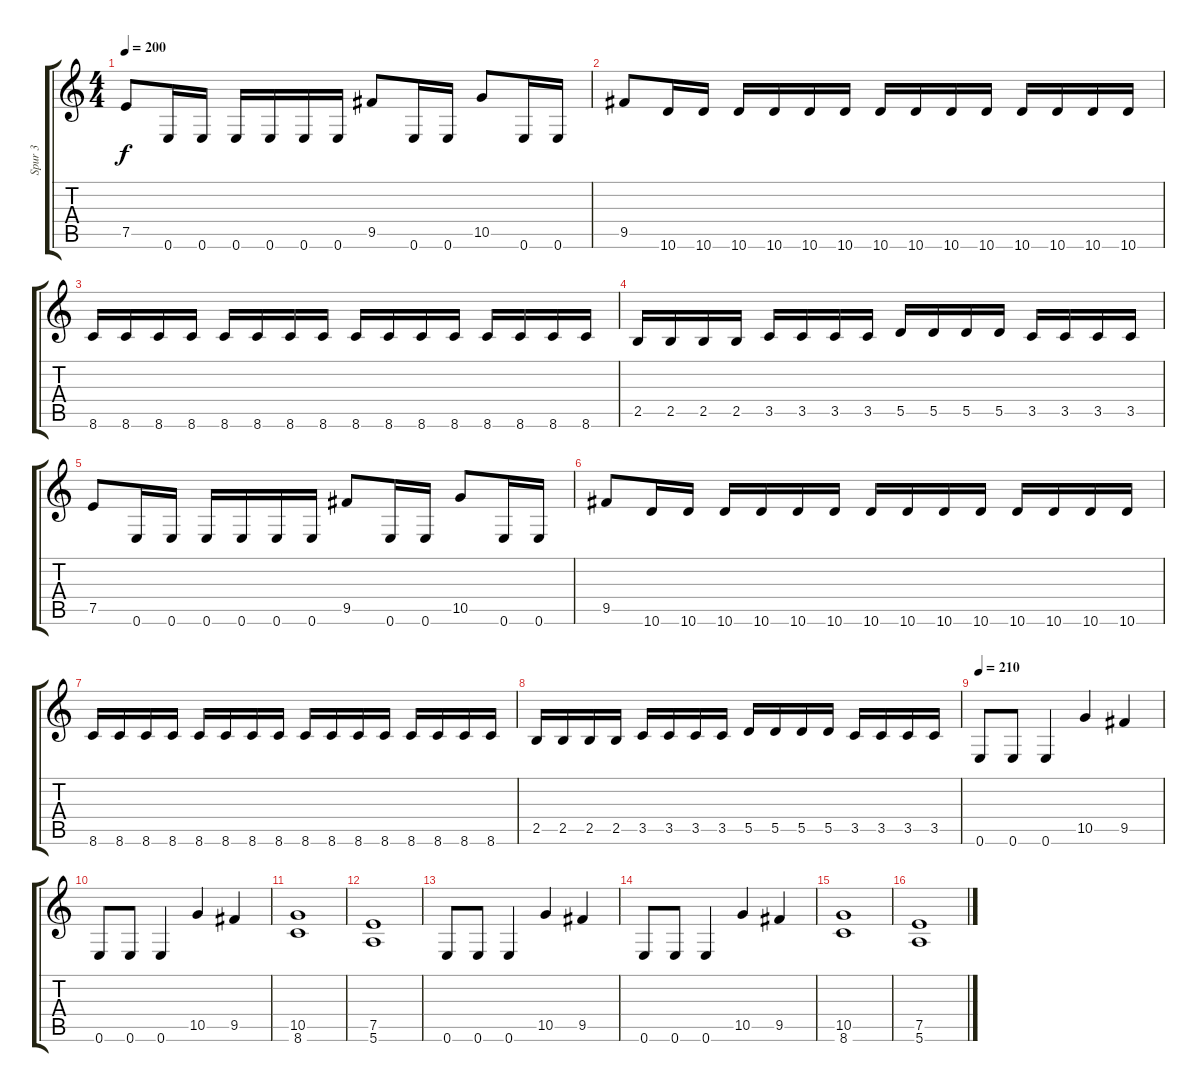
\track ("Spur 3" "Spur 3") {instrument distortionguitar}
\staff {score tabs}
\tuning (E4 B3 G3 D3 A2 E2) {hide}
\ts (4 4)
\tempo 200
\clef g2
\ks c
7.5.8{dy f} 0.6.16 0.6.16 0.6.16 0.6.16 0.6.16 0.6.16 9.5.8 0.6.16 0.6.16 10.5.8 0.6.16 0.6.16 |
9.5.8 10.6.16 10.6.16 10.6.16 10.6.16 10.6.16 10.6.16 10.6.16 10.6.16 10.6.16 10.6.16 10.6.16 10.6.16 10.6.16 10.6.16 |
8.6.16 8.6.16 8.6.16 8.6.16 8.6.16 8.6.16 8.6.16 8.6.16 8.6.16 8.6.16 8.6.16 8.6.16 8.6.16 8.6.16 8.6.16 8.6.16 |
2.5.16 2.5.16 2.5.16 2.5.16 3.5.16 3.5.16 3.5.16 3.5.16 5.5.16 5.5.16 5.5.16 5.5.16 3.5.16 3.5.16 3.5.16 3.5.16 |
7.5.8 0.6.16 0.6.16 0.6.16 0.6.16 0.6.16 0.6.16 9.5.8 0.6.16 0.6.16 10.5.8 0.6.16 0.6.16 |
9.5.8 10.6.16 10.6.16 10.6.16 10.6.16 10.6.16 10.6.16 10.6.16 10.6.16 10.6.16 10.6.16 10.6.16 10.6.16 10.6.16 10.6.16 |
8.6.16 8.6.16 8.6.16 8.6.16 8.6.16 8.6.16 8.6.16 8.6.16 8.6.16 8.6.16 8.6.16 8.6.16 8.6.16 8.6.16 8.6.16 8.6.16 |
2.5.16 2.5.16 2.5.16 2.5.16 3.5.16 3.5.16 3.5.16 3.5.16 5.5.16 5.5.16 5.5.16 5.5.16 3.5.16 3.5.16 3.5.16 3.5.16 |
\tempo 210
0.6.8 0.6.8 0.6.4 10.5.4 9.5.4 |
0.6.8 0.6.8 0.6.4 10.5.4 9.5.4 |
(10.5 8.6).1 |
(7.5 5.6).1 |
0.6.8 0.6.8 0.6.4 10.5.4 9.5.4 |
0.6.8 0.6.8 0.6.4 10.5.4 9.5.4 |
(10.5 8.6).1 |
(7.5 5.6).1
